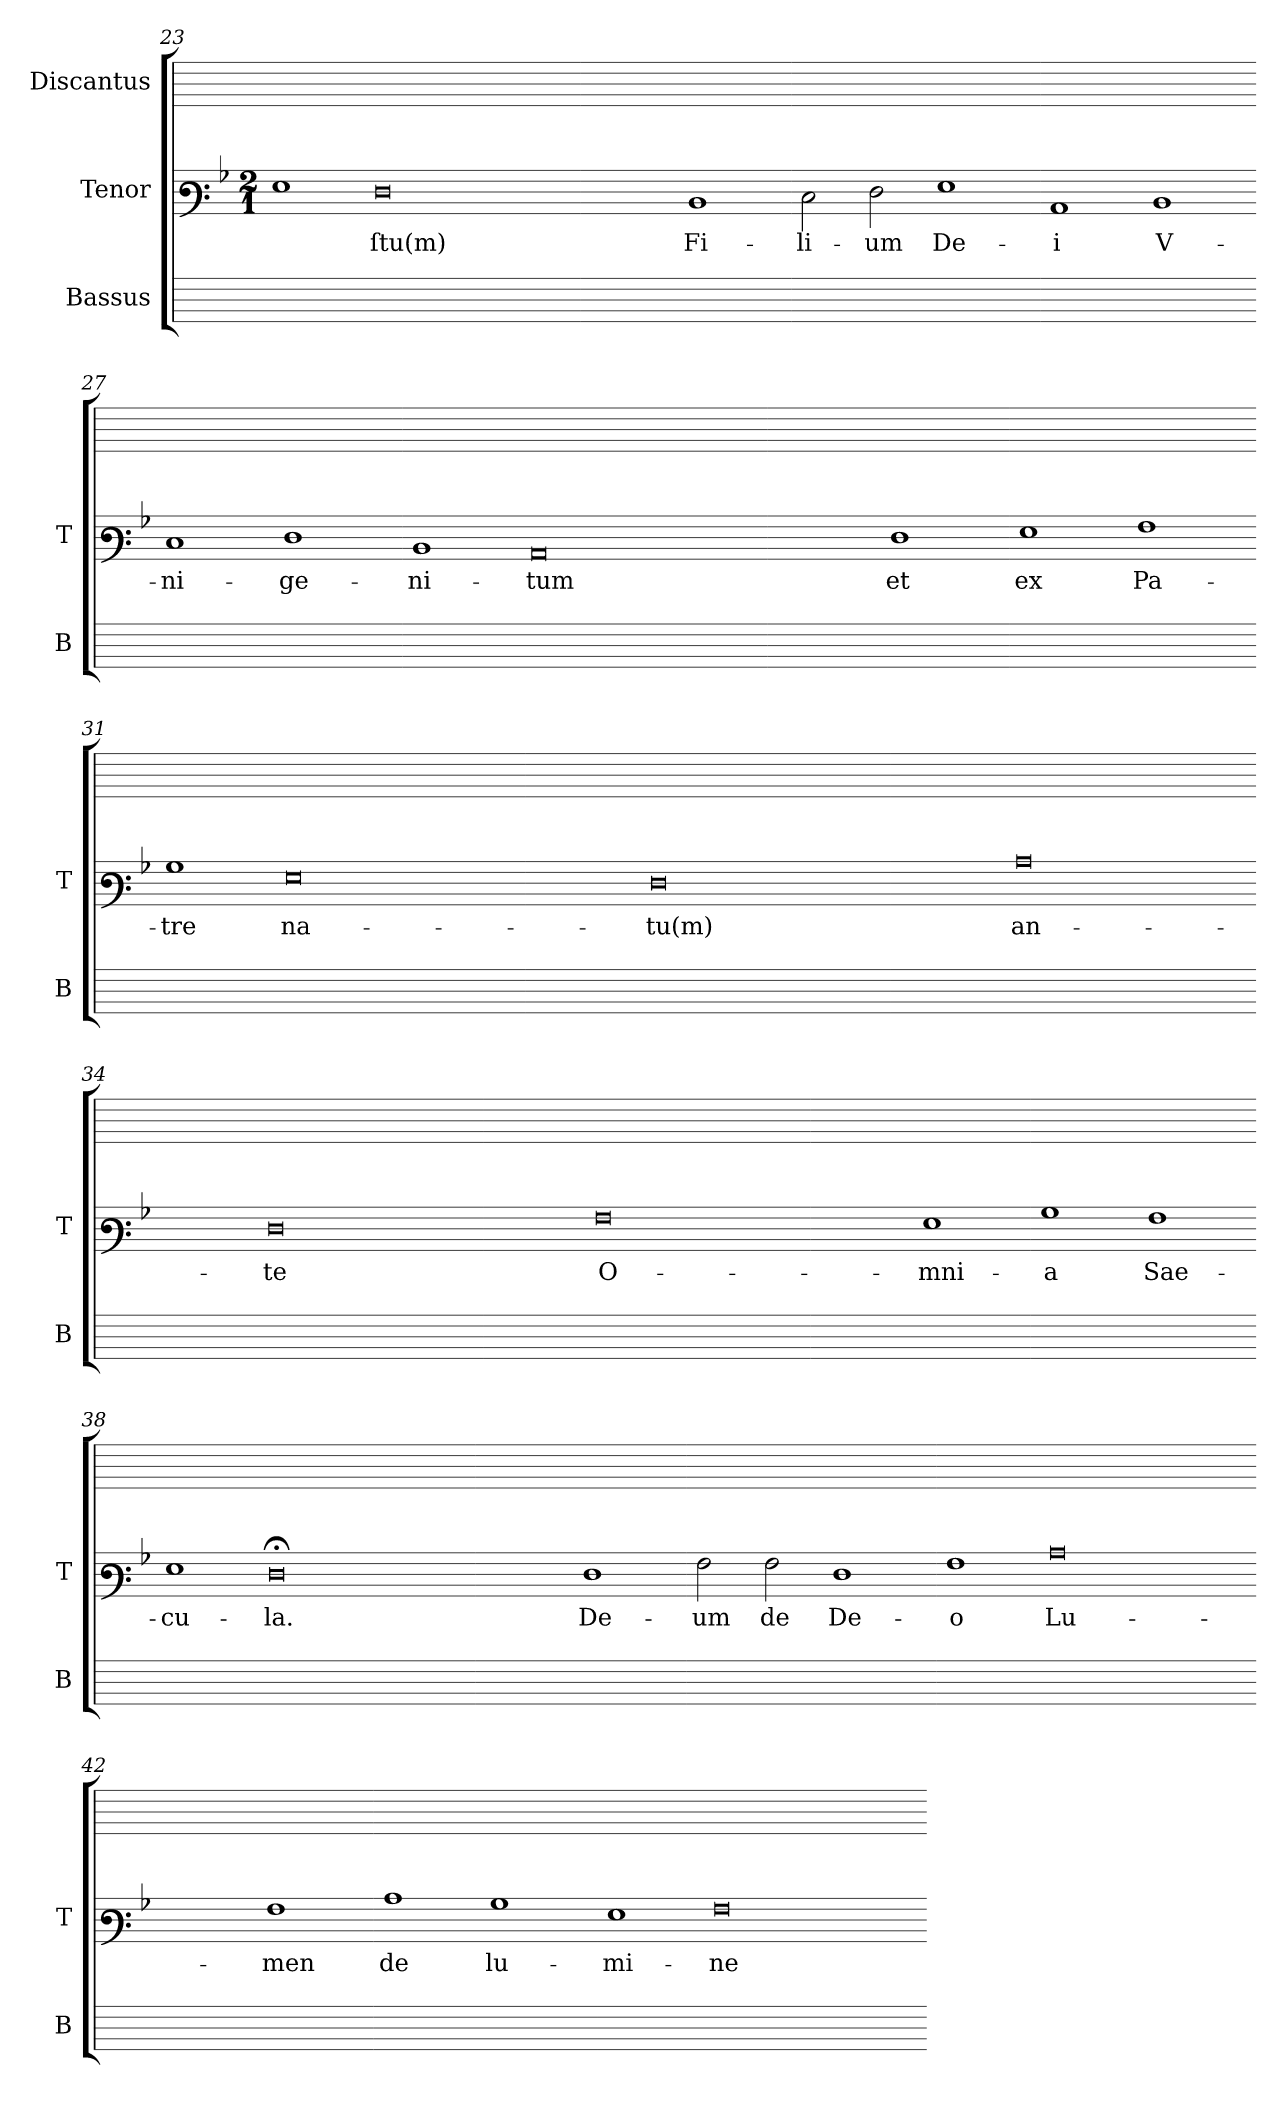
**kern	**kern	**text	**kern
*part3	*part2	*part2	*part1
*staff3	*staff2	*staff2	*staff1
*I"Bassus	*I"Tenor	*	*I"Discantus
*I'B	*I'T	*	*
*	*clefF3	*	*
*	*k[b-]	*	*
*	*F:	*	*
*	*M2/1	*	*
=23	=23	=23	=23
0ryy	1G	.	0ryy
.	0F	-ſtu(m)	.
1ryy	.	.	1ryy
=24-	=24-	=24-	=24-
0ryy	1ryy	.	0ryy
.	1D	Fi-	.
=25-	=25-	=25-	=25-
0ryy	2E\	-li-	0ryy
.	2F\	-um	.
.	1G	De-	.
=26-	=26-	=26-	=26-
0ryy	1C	-i	0ryy
.	1D	V-	.
=27-	=27-	=27-	=27-
0ryy	1E	-ni-	0ryy
.	1F	-ge-	.
=28-	=28-	=28-	=28-
0ryy	1D	-ni-	0ryy
.	0C	-tum	.
1ryy	.	.	1ryy
=29-	=29-	=29-	=29-
0ryy	1ryy	.	0ryy
.	1F	et	.
=30-	=30-	=30-	=30-
0ryy	1G	ex	0ryy
.	1A	Pa-	.
=31-	=31-	=31-	=31-
0ryy	1B-	-tre	0ryy
.	0G	na-	.
1ryy	.	.	1ryy
=32-	=32-	=32-	=32-
0ryy	1ryy	.	0ryy
.	0F	-tu(m)	.
1ryy	.	.	1ryy
=33-	=33-	=33-	=33-
0ryy	1ryy	.	0ryy
.	0c	an-	.
1ryy	.	.	1ryy
=34-	=34-	=34-	=34-
0ryy	1ryy	.	0ryy
.	0F	-te	.
1ryy	.	.	1ryy
=35-	=35-	=35-	=35-
0ryy	1ryy	.	0ryy
.	0A	O-	.
1ryy	.	.	1ryy
=36-	=36-	=36-	=36-
0ryy	1ryy	.	0ryy
.	1G	-mni-	.
=37-	=37-	=37-	=37-
0ryy	1B-	-a	0ryy
.	1A	Sae-	.
=38-	=38-	=38-	=38-
0ryy	1G	-cu-	0ryy
.	0F;<	-la.	.
1ryy	.	.	1ryy
=39-	=39-	=39-	=39-
0ryy	1ryy	.	0ryy
.	1F	De-	.
=40-	=40-	=40-	=40-
0ryy	2A\	-um	0ryy
.	2A\	de	.
.	1F	De-	.
=41-	=41-	=41-	=41-
0ryy	1A	-o	0ryy
.	0c	Lu-	.
1ryy	.	.	1ryy
=42-	=42-	=42-	=42-
0ryy	1ryy	.	0ryy
.	1A	-men	.
=43-	=43-	=43-	=43-
0ryy	1c	de	0ryy
.	1B-	lu-	.
=44-	=44-	=44-	=44-
0ryy	1G	-mi-	0ryy
.	0A	-ne	.
1ryy	.	.	1ryy
=-	=-	=-	=-
*-	*-	*-	*-
